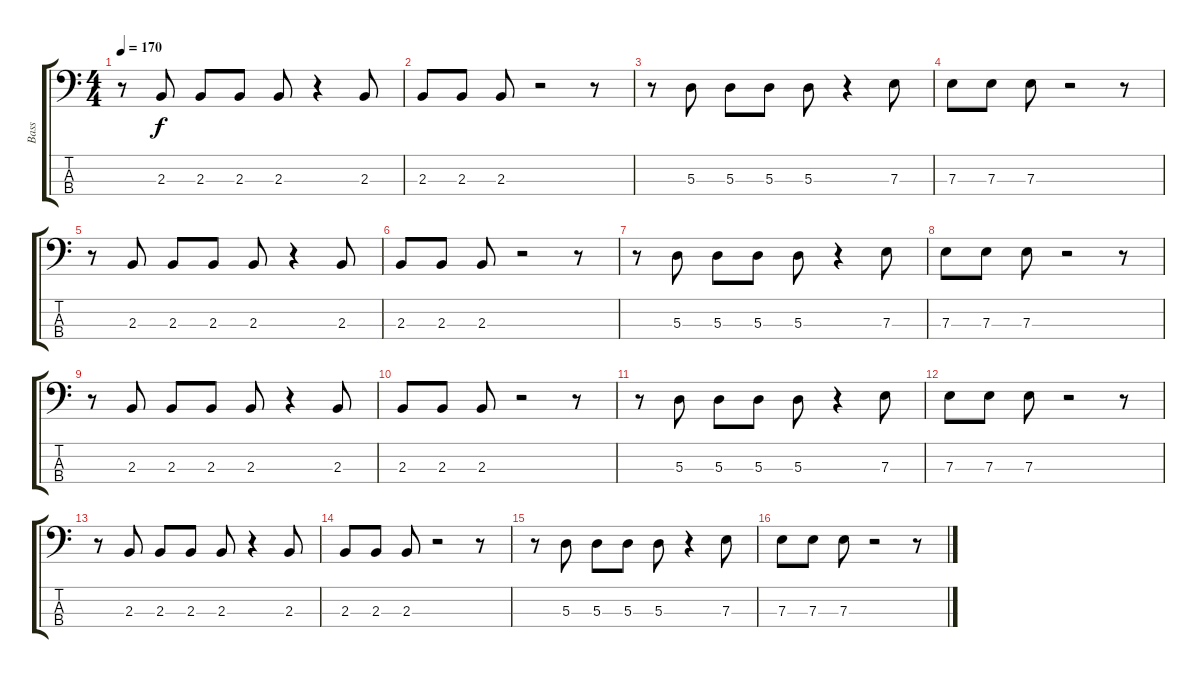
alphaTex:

\track ("Bass" "Bass") {instrument electricbasspick}
\staff {score tabs}
\tuning (G2 D2 A1 E1) {hide}
\ts (4 4)
\tempo 170
\clef f4
\ks c
r.8{dy f} 2.3.8 2.3.8 2.3.8 2.3.8 r.4 2.3.8 |
2.3.8 2.3.8 2.3.8 r.2 r.8 |
r.8 5.3.8 5.3.8 5.3.8 5.3.8 r.4 7.3.8 |
7.3.8 7.3.8 7.3.8 r.2 r.8 |
r.8 2.3.8 2.3.8 2.3.8 2.3.8 r.4 2.3.8 |
2.3.8 2.3.8 2.3.8 r.2 r.8 |
r.8 5.3.8 5.3.8 5.3.8 5.3.8 r.4 7.3.8 |
7.3.8 7.3.8 7.3.8 r.2 r.8 |
r.8 2.3.8 2.3.8 2.3.8 2.3.8 r.4 2.3.8 |
2.3.8 2.3.8 2.3.8 r.2 r.8 |
r.8 5.3.8 5.3.8 5.3.8 5.3.8 r.4 7.3.8 |
7.3.8 7.3.8 7.3.8 r.2 r.8 |
r.8 2.3.8 2.3.8 2.3.8 2.3.8 r.4 2.3.8 |
2.3.8 2.3.8 2.3.8 r.2 r.8 |
r.8 5.3.8 5.3.8 5.3.8 5.3.8 r.4 7.3.8 |
7.3.8 7.3.8 7.3.8 r.2 r.8
